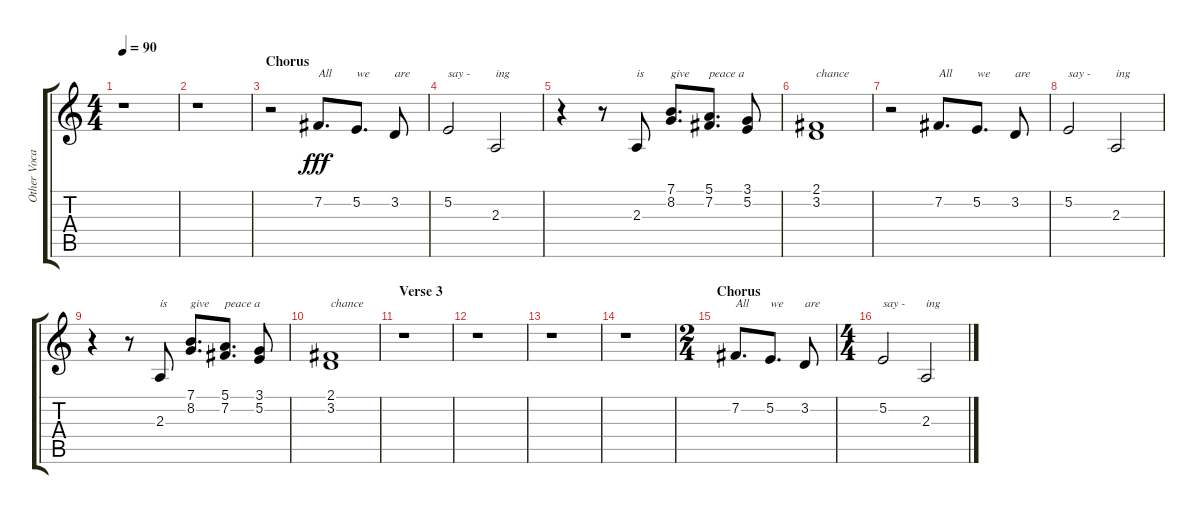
\track ("Other Vocals" "Other Voca") {instrument clarinet}
\staff {score tabs}
\tuning (E4 B3 G3 D3 A2 E2) {hide}
\ts (4 4)
\tempo 90
\clef g2
\ks c
r.1{dy fff} |
r.1 |
\section ("" "Chorus")
r.2 7.2.8{d txt "All "} 5.2.8{d txt "we"} 3.2.8{txt "are"} |
5.2.2{txt "say -"} 2.3.2{txt "ing"} |
r.4 r.8 2.3.8{txt "is"} (7.1 8.2).8{d txt "give"} (5.1 7.2).8{d txt "peace a "} (3.1 5.2).8 |
(2.1 3.2).1{txt "chance"} |
r.2 7.2.8{d txt "All "} 5.2.8{d txt "we"} 3.2.8{txt "are"} |
5.2.2{txt "say -"} 2.3.2{txt "ing"} |
r.4 r.8 2.3.8{txt "is"} (7.1 8.2).8{d txt "give"} (5.1 7.2).8{d txt "peace a "} (3.1 5.2).8 |
(2.1 3.2).1{txt "chance"} |
\section ("" "Verse 3")
r.1 |
r.1 |
r.1 |
r.1 |
\ts (2 4)
\section ("" "Chorus")
7.2.8{d txt "All "} 5.2.8{d txt "we"} 3.2.8{txt "are"} |
\ts (4 4)
5.2.2{txt "say -"} 2.3.2{txt "ing"}
